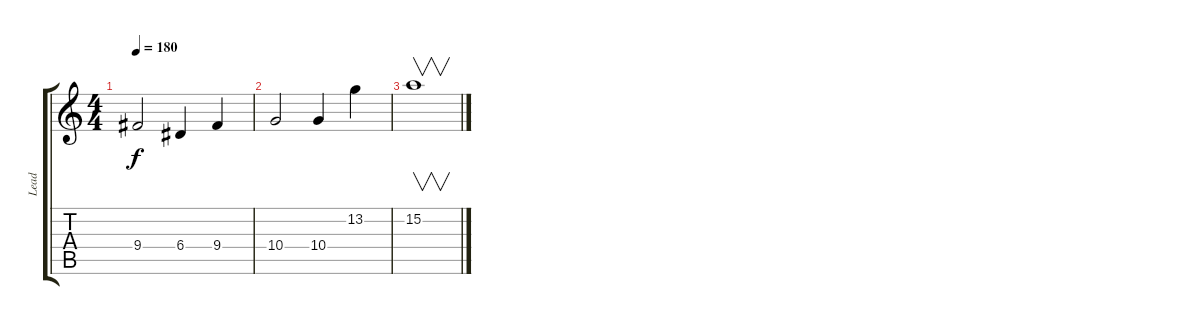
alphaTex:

\track ("Lead" "Lead") {instrument overdrivenguitar}
\staff {score tabs}
\tuning (B3 Gb3 D3 A2 E2 B1) {hide}
\ts (4 4)
\tempo 180
\clef g2
\ks c
9.4.2{dy f} 6.4.4 9.4.4 |
10.4.2 10.4.4 13.2.4 |
15.2.1{v}
